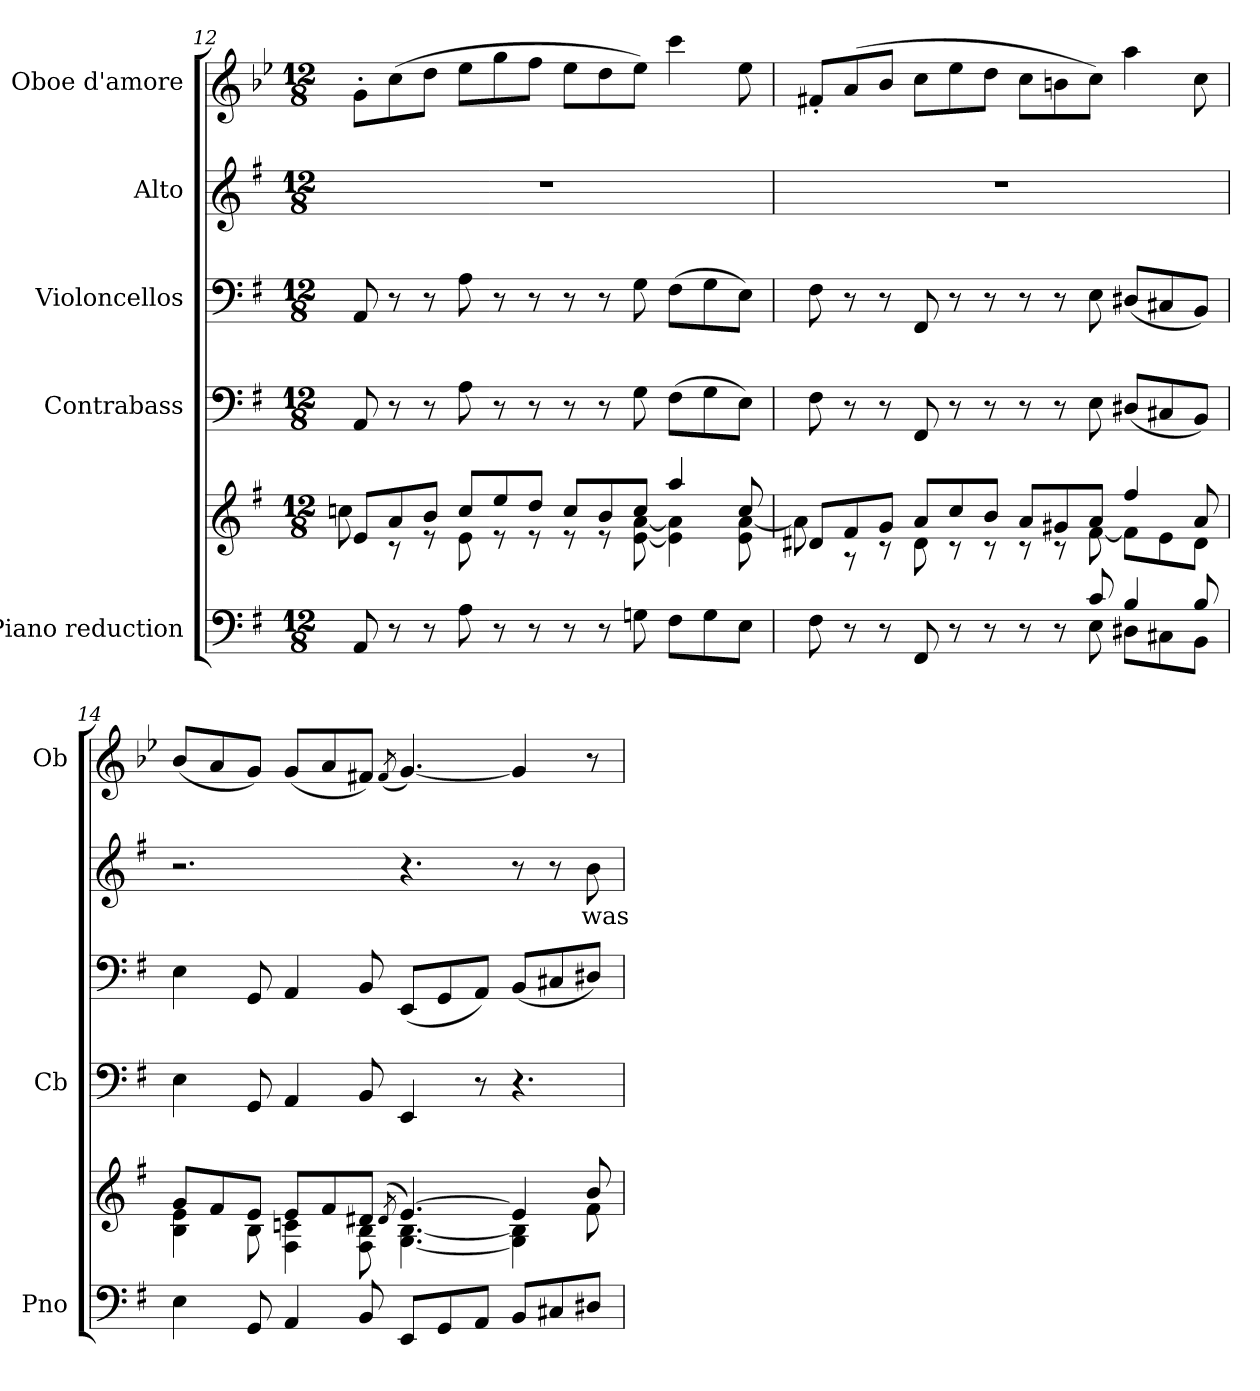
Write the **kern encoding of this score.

**kern	**kern	**kern	**kern	**kern	**text	**kern
*part5	*part5	*part4	*part3	*part2	*part2	*part1
*staff6	*staff5	*staff4	*staff3	*staff2	*staff2	*staff1
*I"Piano reduction	*	*I"Contrabass	*I"Violoncellos	*I"Alto	*	*I"Oboe d'amore
*I'Pno	*	*I'Cb	*	*	*	*I'Ob
!!LO:PB:g=z
*clefF4	*clefG2	*clefF4	*clefF4	*clefG2	*	*clefG2
*	*	*ITrd7c12	*	*	*	*ITrd2c3
*k[f#]	*k[f#]	*k[f#]	*k[f#]	*k[f#]	*	*k[f#]
*M12/8	*M12/8	*M12/8	*M12/8	*M12/8	*	*M12/8
=12	=12	=12	=12	=12	=12	=12
*	*^	*	*	*	*	*
8AA/	8e/L	8ccn\	8AAA/	8AA/	1.r	.	8e'\L
8r	8a/	8r	8r	8r	.	.	(8a\
8r	8b/J	8r	8r	8r	.	.	8b\J
8A\	8cc/L	8e\	8AA\	8A\	.	.	8cc\L
8r	8ee/	8r	8r	8r	.	.	8ee\
8r	8dd/J	8r	8r	8r	.	.	8dd\J
8r	8cc/L	8r	8r	8r	.	.	8cc\L
8r	8b/	8r	8r	8r	.	.	8b\
8Gn\	8cc/J	[8e\ [8a\	8GG\	8G\	.	.	8cc\J)
8F#\L	4aa/	4e\] 4a\]	(8FF#\L	(8F#\L	.	.	4aa\
8G\	.	.	8GG\	8G\	.	.	.
8E\J	8cc/	8e\ [>8a\	8EE\J)	8E\J)	.	.	8cc\
=13	=13	=13	=13	=13	=13	=13	=13
*^	*	*	*	*	*	*	*
8ryy	8F#\	8d#X/L	8a\]	8FF#\	8F#\	1.r	.	8d#X'/L
8r	8ryy	8f#/	8r	8r	8r	.	.	(8f#/
8r	8ryy	8g/J	8r	8r	8r	.	.	8g/J
8FF#/	8ryy	8a/L	8d#\	8FFF#/	8FF#/	.	.	8a\L
8r	8ryy	8cc/	8r	8r	8r	.	.	8cc\
8r	8ryy	8b/J	8r	8r	8r	.	.	8b\J
8r	8ryy	8a/L	8r	8r	8r	.	.	8a\L
8r	8ryy	8g#X/	8r	8r	8r	.	.	8g#X\
8c/	8E\	8a/J	[8f#\	8EE\	8E\	.	.	8a\J)
4B/	8D#X\L	4ff#/	8f#\L]	(8DD#X/L	(8D#X/L	.	.	4ff#\
.	8C#X\	.	8e\	8CC#X/	8C#X/	.	.	.
8B/	8BB\J	8a/	8d#\J	8BBB/J)	8BB/J)	.	.	8a\
*v	*v	*	*	*	*	*	*	*
=14	=14	=14	=14	=14	=14	=14	=14
4E\	8g/L	4B\ 4e\	4EE\	4E\	2.r	.	(8g/L
.	8f#/	.	.	.	.	.	8f#/
8GG/	8e/J	8B\	8GGG/	8GG/	.	.	8e/J)
4AA/	8e/L	4F#\ 4cn\	4AAA/	4AA/	.	.	(8e/L
.	8f#/	.	.	.	.	.	8f#/
8BB/	8d#X/J	8F#\ 8B\	8BBB/	8BB/	.	.	8d#X/J)
.	(8qd#/	.	.	.	.	.	(8qd#/
8EE/L	[4.e/)	[4.G\ [4.B\	4EEE/	(8EE/L	4.r	.	[4.e/)
8GG/	.	.	.	8GG/	.	.	.
8AA/J	.	.	8r	8AA/J)	.	.	.
8BB/L	4e/]	4G\] 4B\]	4.r	(8BB/L	8r	.	4e/]
8C#X/	.	.	.	8C#X/	8r	.	.
!	!	!	!	!	!	!LO:LY:b	!
8D#X/J	8b/	8f#\	.	8D#X/J)	8b\	was	8r
*	*v	*v	*	*	*	*	*
=	=	=	=	=	=	=
*-	*-	*-	*-	*-	*-	*-
